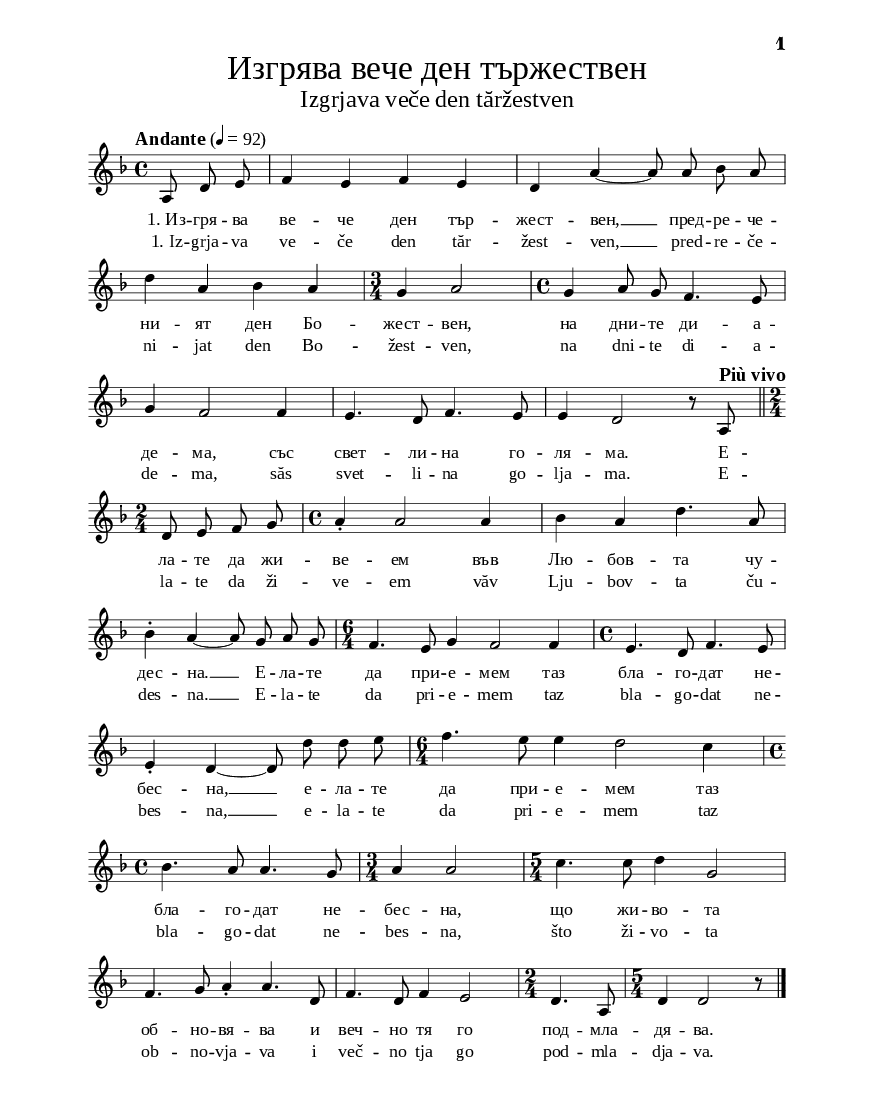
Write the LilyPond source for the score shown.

\version "2.24.3"

% include paper part and global functions
\include "include/globals.ily"

\bookpart {
  \label #'ref022
  \tocItem \markup "Изгрява вече ден тържествен – Izgrjava veče den tăržestven"
  \include "include/bookpart-paper.ily"
  \score {
    \include "include/score-layout.ily"

    \new Voice \absolute {
      \clef treble
      \key d \minor
      \time 4/4
      \tempoFunc "Andante" 4 "92"
      \autoBeamOff

      \partial 4.

      a8 d'8 e'8 |f'4 e'4 f'4 e'4 |d'4 a'4 ~ a'8 a'8 bes'8 a'8 \break |
      d''4 a'4 bes'4 a'4 |\time 3/4  g'4 a'2 | \time 4/4  g'4 a'8 g'8 f'4. e'8 \break
      g'4 f'2 f'4 |  e'4. d'8 f'4. e'8 | e'4 d'2 r8 \tempo "Più vivo" a8 | \bar "||" \time 2/4 \break
      d'8 e'8 f'8 g'8 | \time 4/4  a'4 \staccato a'2 a'4 | bes'4 a'4 d''4. a'8 \break |
      bes'4 \staccato a'4 ~ a'8 g'8 a'8 g'8 |  \time 6/4  f'4. e'8 g'4 f'2 f'4 | \time 4/4  e'4. d'8 f'4. e'8 \break |
      e'4 \staccato d'4 ~ d'8 d''8 d''8 e''8 | \time 6/4  f''4. e''8 e''4 d''2 c''4 \break
      \time 4/4  bes'4. a'8 a'4. g'8 |  \time 3/4  a'4 a'2 | \time 5/4  c''4. c''8 d''4 g'2 \break |
      f'4. g'8 a'4 \staccato a'4. d'8 | f'4. d'8 f'4 e'2 | \time 2/4 d'4. a8 | \time 5/4 d'4 d'2 r8 \bar "|."
    }
    \addlyrics {
      "1. Из" -- гря -- ва ве -- че ден тър -- жест -- вен, __ пред -- ре -- че
      -- ни -- ят ден Бо -- жест -- вен, на дни --
      те ди -- а -- де -- ма, със свет -- ли -- на го
      -- ля -- ма. Е -- ла -- те да жи -- ве -- ем във
      Лю -- бов -- та чу -- дес -- на. __ Е -- ла -- те
      да при -- е -- мем таз бла -- го -- дат не --
      бес -- на, __ е -- ла -- те да при -- е -- мем таз
      бла -- го -- дат не -- бес -- на, що жи -- во --
      та об -- но -- вя -- ва и веч -- но тя го под
      -- мла -- дя -- ва.
    }
    \addlyrics {
      "1. Iz" -- grja -- va ve -- če den tăr -- žest -- ven, __ pred -- re -- če
      -- ni -- jat den Bo -- žest -- ven, na dni --
      te di -- a -- de -- ma, săs svet -- li -- na go
      -- lja -- ma. E -- la -- te da ži -- ve -- em văv
      Lju -- bov -- ta ču -- des -- na. __ E -- la -- te
      da pri -- e -- mem taz bla -- go -- dat ne --
      bes -- na, __ e -- la -- te da pri -- e -- mem taz
      bla -- go -- dat ne -- bes -- na, što ži -- vo --
      ta ob -- no -- vja -- va i več -- no tja go pod
      -- mla -- dja -- va.
    }
    \header {
      title = \titleFunc "Изгрява вече ден тържествен" "Izgrjava veče den tăržestven"
    }

    \midi{}

  } % score

  \pageBreak

  \markup \abs-fontsize #10 {
    \hspace #5
    \override #`(baseline-skip . ,bgCoupletBaselineSkip)
    \column {

      \line { 2. И носи радост за душата, }
      \line {   "   " и прогласява свободата,}
      \line {   "   " и мир с Любов пресвята}
      \line {   "   " за всички на Земята. }


      \vspace #0.5
      \line { "   " \italic {Припев: } }

      \line {   "   "  Елате да живеем }

      \line {   "   " във Любовта чудесна. }

      \line {   "   " Елате да приемем }

      \line {   "   " таз благодат небесна, }

      \line {   "   " що живота обновява }

      \line {   "   " и вечно тя го подмладява. }

      \vspace #0.5
      \line {  3.  О, ден прекрасен, вечно благо, }
      \line {   "   " кому за тебе не е драго? }
      \line {   "   " За всичките години}
      \line {   "   " по-скоро обнови ни! }

      \vspace #0.5
      \line { "   " \italic {Припев ... } }
    }
    \hspace #1
    \override #`(baseline-skip . ,bgCoupletBaselineSkip)
    \column {

      \line { 2. I nosi radost za dušata, }
      \line {   "   " i proglasjava svobodata,}
      \line {   "   " i mir s Ljubov presvjata}
      \line {   "   " za vsički na Zemjata. }


      \vspace #0.5
      \line { "   " \italic {Refrain: } }

      \line {   "   "  Elate da živeem }

      \line {   "   " văv Ljubovta čudesna. }

      \line {   "   " Elate da priemem }

      \line {   "   " taz blagodat nebesna, }

      \line {   "   " što života obnovjava }

      \line {   "   " i večno tja go podmladjava. }

      \vspace #0.5
      \line {  3.  O, den prekrasen, večno blago, }
      \line {   "   " komu za tebe ne e drago? }
      \line {   "   " Za vsičkite godini}
      \line {   "   " po-skoro obnovi ni! }

      \vspace #0.5
      \line { "   " \italic {Refrain ... } }
    }    %column

  } % markup


  \markup \vspace #3


  % include foreign translation(s) of the song
  \version "2.24.3"

\markup \fill-line { \fontsize #deTitleFontSize "Der feierliche Tag bricht schon an" }
\markup \null
\markup \null


\markup \abs-fontsize #10 {
  \hspace #25
  \override #`(baseline-skip . ,deCoupletBaselineSkip)


  \column {
    \line { 1. Der feierliche Tag bricht schon an, }
    \line {   "   " der vorherbestimmte göttliche Tag, }
    \line {   "   " ein Diadem der Tage,}
    \line {   "   " mit seinem großen Licht. }


     \vspace #0.5
    \line { "   " \italic { Refrain:}  }
    \line {"   " Kommt, auf dass wir }
    \line {   "   "in der wunderbaren Liebe leben. }
    \line {   "   " Kommt, auf dass wir  }
    \line {   "   " diesen himmlischen Segen empfangen, }
    \line {   "   " welcher das Leben erneuert }
    \line {   "   " und es ewig verjüngt. }
  \vspace #0.5
      \line {2. Und er bringt Freude für die Seele }
    \line {   "   "und verkündet die Freiheit }
    \line {   "   " und den Frieden mit allheiliger Liebe }
    \line {   "   " für alle auf der Erde. }

     \vspace #0.5
    \line { "   " \italic { Refrain } ... }

    \vspace #0.5
    \line { 3. Oh, wunderschöner Tag, ewiges Wohl, }
    \line {   "   " wem ist das nicht wertvoll? }
    \line {   "   " Für all die Jahre}
    \line {   "   " erneuere uns bald! }
  }
}










} % bookpart
